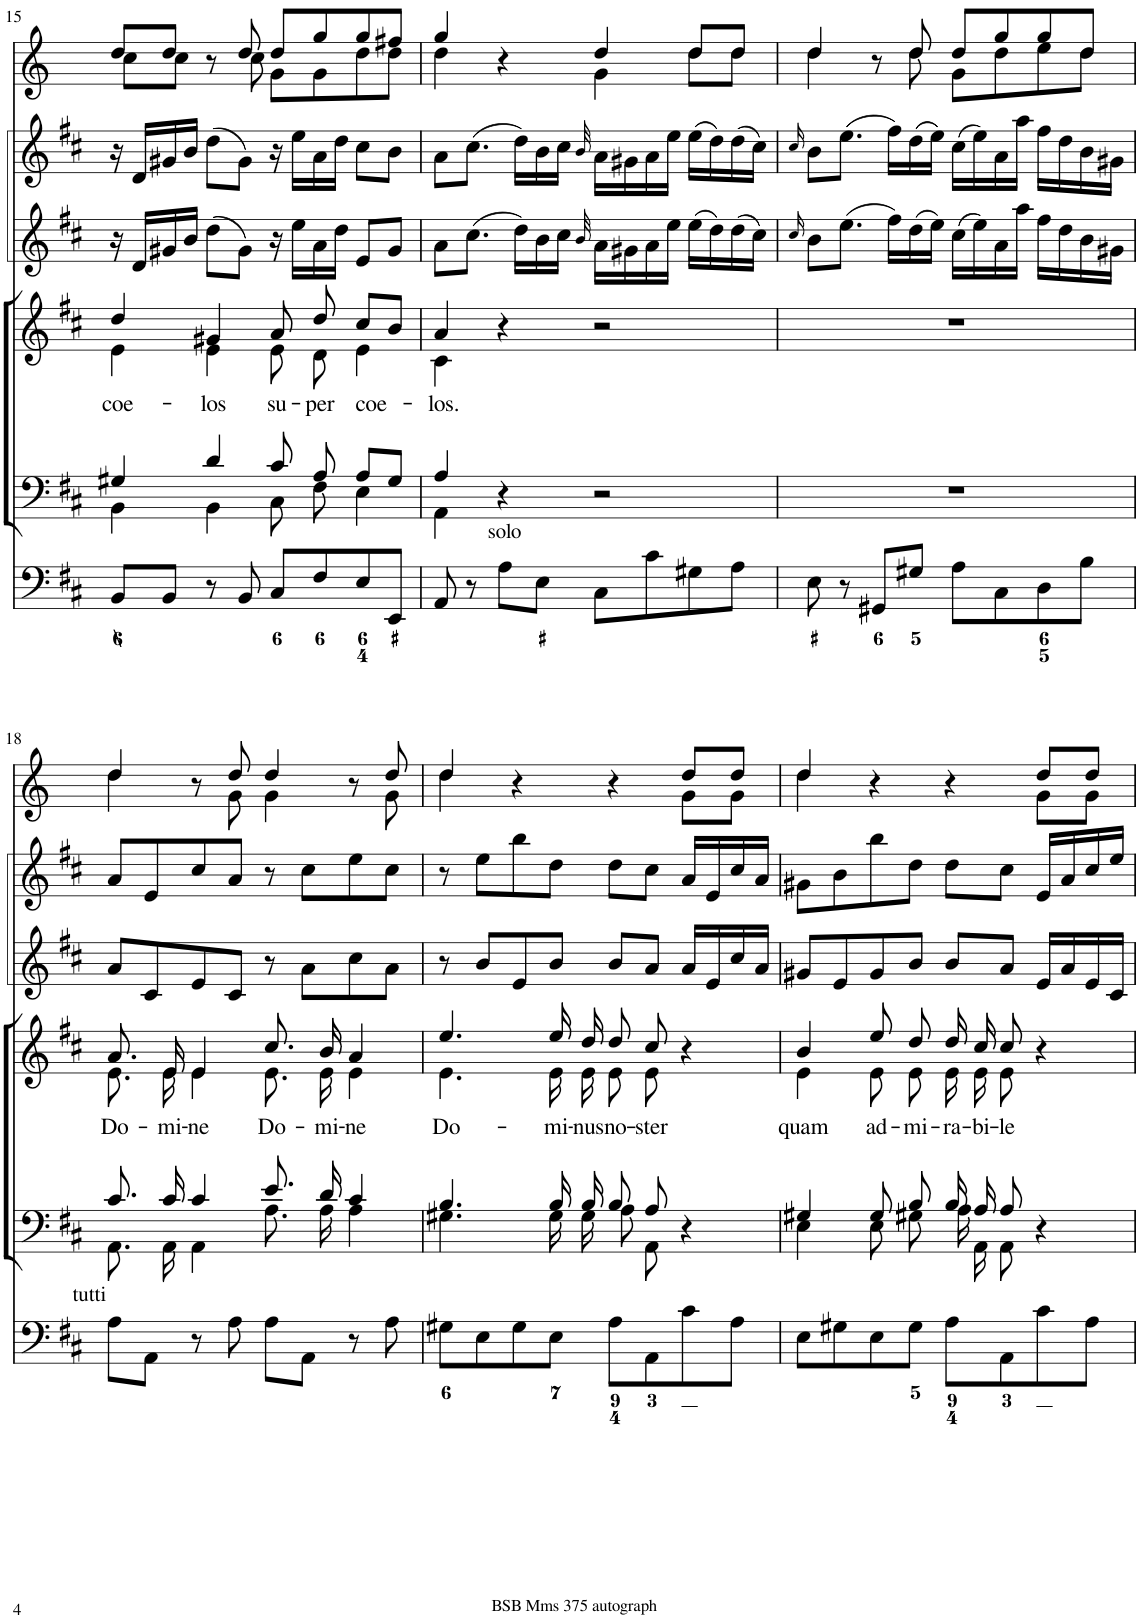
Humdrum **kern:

**kern	**kern	**kern	**text	**kern	**kern	**kern
*part6	*part5	*part4	*part4	*part3	*part2	*part1
*staff6	*staff5	*staff4	*staff4	*staff3	*staff2	*staff1
*I"Organ	*I"Voice	*I"Voice	*	*I"Violin	*I"Violini	*I"Corni in D
*	*	*	*	*I'Vln	*I'Vln	*
!!LO:PB:g=z
*clefF4	*clefF4	*clefG2	*	*clefG2	*clefG2	*clefG2
*	*	*	*	*	*	*Trd6c10
*k[f#c#]	*k[f#c#]	*k[f#c#]	*	*k[f#c#]	*k[f#c#]	*k[]
*M4/4	*M4/4	*M4/4	*	*M4/4	*M4/4	*M4/4
*met(c)	*met(c)	*met(c)	*	*met(c)	*met(c)	*met(c)
=15	=15	=15	=15	=15	=15	=15
*	*^	*	*	*	*	*
!	!	!	!	!LO:LY:b	!	!	!
*	*	*	*^	*	*	*	*^
8BB/L	4G#X/	4BB\	4dd/	4e\	coe-	16r	16r	8dd/L	8cc\L
.	.	.	.	.	.	16d/LL	16d/LL	.	.
8BB/J	.	.	.	.	.	16g#X/	16g#X/	8dd/J	8cc\J
.	.	.	.	.	.	16b/JJ	16b/JJ	.	.
!	!	!	!	!	!LO:LY:b	!	!	!	!
8r	4d/	4BB\	4g#X/	4e\	-los	(8dd\L	(8dd\L	8r	8ryy
8BB/	.	.	.	.	.	8g#\J)	8g#\J)	8dd/	8cc\
!	!	!	!	!	!LO:LY:b	!	!	!	!
8C#/L	8c#/	8C#\	8a/	8e\	su-	16r	16r	8dd/L	8g\L
.	.	.	.	.	.	16ee\LL	16ee\LL	.	.
!	!	!	!	!	!LO:LY:b	!	!	!	!
8F#/	8A/	8F#\	8dd/	8d\	-per	16a\	16a\	8gg/	8g\
.	.	.	.	.	.	16dd\JJ	16dd\JJ	.	.
!	!	!	!	!	!LO:LY:b	!	!	!	!
8E/	8A/L	4E\	8cc#/L	4e\	coe-	8e/L	8cc#\L	8gg/	8dd\
8EE/J	8G#/J	.	8b/J	.	.	8g#/J	8b\J	8ff#X/J	8dd\J
=16	=16	=16	=16	=16	=16	=16	=16	=16	=16
!	!	!	!	!	!LO:LY:b	!	!	!	!
8AA/	4A/	4AA\	4a/	4c#\	-los.	8a\L	8a\L	4gg/	4dd\
8r	.	.	.	.	.	(8.cc#\J	(8.cc#\J	.	.
!LO:TX:a:t=solo	!	!	!	!	!	!	!	!	!
8A\L	4r	2.ryy	4r	2.ryy	.	.	.	4r	4ryy
.	.	.	.	.	.	16dd\LL)	16dd\LL)	.	.
8E\J	.	.	.	.	.	16b\	16b\	.	.
.	.	.	.	.	.	16cc#\JJ	16cc#\JJ	.	.
.	.	.	.	.	.	32qb/	32qb/	.	.
8C#\L	2r	.	2r	.	.	16a\LL	16a\LL	4dd/	4g\
.	.	.	.	.	.	16g#X\	16g#X\	.	.
8c#\	.	.	.	.	.	16a\	16a\	.	.
.	.	.	.	.	.	16ee\JJ	16ee\JJ	.	.
8G#X\	.	.	.	.	.	(16ee\LL	(16ee\LL	8dd/L	8dd\L
.	.	.	.	.	.	16dd\)	16dd\)	.	.
8A\J	.	.	.	.	.	(16dd\	(16dd\	8dd/J	8dd\J
.	.	.	.	.	.	16cc#\JJ)	16cc#\JJ)	.	.
*	*v	*v	*	*	*	*	*	*	*
*	*	*v	*v	*	*	*	*	*
=17	=17	=17	=17	=17	=17	=17	=17
.	.	.	.	16qcc#/	16qcc#/	.	.
8E\	1r	1r	.	8b\L	8b\L	4dd/	4dd\
8r	.	.	.	(8.ee\J	(8.ee\J	.	.
8GG#X/L	.	.	.	.	.	8r	8ryy
.	.	.	.	16ff#\LL)	16ff#\LL)	.	.
8G#X/J	.	.	.	(16dd\	(16dd\	8dd/	8dd\
.	.	.	.	16ee\JJ)	16ee\JJ)	.	.
8A\L	.	.	.	(16cc#\LL	(16cc#\LL	8dd/L	8g\L
.	.	.	.	16ee\)	16ee\)	.	.
8C#\	.	.	.	16a\	16a\	8gg/	8dd\
.	.	.	.	16aa\JJ	16aa\JJ	.	.
8D\	.	.	.	16ff#\LL	16ff#\LL	8gg/	8ee\
.	.	.	.	16dd\	16dd\	.	.
8B\J	.	.	.	16b\	16b\	8dd/J	8dd\J
.	.	.	.	16g#X\JJ	16g#X\JJ	.	.
!!LO:LB:g=z	!!
=18	=18	=18	=18	=18	=18	=18	=18
*	*^	*	*	*	*	*	*
!LO:TX:a:t=tutti	!	!	!	!	!	!	!	!
!	!	!	!	!LO:LY:b	!	!	!	!
*	*	*	*^	*	*	*	*	*
8A\L	8.c#/	8.AA\	8.a/	8.e\	Do-	8a/L	8a/L	4dd/	4dd\
8AA\J	.	.	.	.	.	8c#/	8e/	.	.
!	!	!	!	!	!LO:LY:b	!	!	!	!
.	16c#/	16AA\	16e/	16e\	-mi-	.	.	.	.
!	!	!	!	!	!LO:LY:b	!	!	!	!
8r	4c#/	4AA\	4e/	4e\	-ne	8e/	8cc#/	8r	8ryy
8A\	.	.	.	.	.	8c#/J	8a/J	8dd/	8g\
!	!	!	!	!	!LO:LY:b	!	!	!	!
8A\L	8.e/	8.A\	8.cc#/	8.e\	Do-	8r	8r	4dd/	4g\
8AA\J	.	.	.	.	.	8a\L	8cc#\L	.	.
!	!	!	!	!	!LO:LY:b	!	!	!	!
.	16d/	16A\	16b/	16e\	-mi-	.	.	.	.
!	!	!	!	!	!LO:LY:b	!	!	!	!
8r	4c#/	4A\	4a/	4e\	-ne	8cc#\	8ee\	8r	8ryy
8A\	.	.	.	.	.	8a\J	8cc#\J	8dd/	8g\
=19	=19	=19	=19	=19	=19	=19	=19	=19	=19
!	!	!	!	!	!LO:LY:b	!	!	!	!
8G#X\L	4.B/	4.G#X\	4.ee/	4.e\	Do-	8r	8r	4dd/	4dd\
8E\	.	.	.	.	.	8b/L	8ee\L	.	.
8G#\	.	.	.	.	.	8e/	8bb\	4r	2ryy
!	!	!	!	!	!LO:LY:b	!	!	!	!
8E\J	16B/	16G#\	16ee/	16e\	-mi-	8b/J	8dd\J	.	.
!	!	!	!	!	!LO:LY:b	!	!	!	!
.	16B/	16G#\	16dd/	16e\	-nus	.	.	.	.
!	!	!	!	!	!LO:LY:b	!	!	!	!
8A\L	8B/	8A\	8dd/	8e\	no-	8b/L	8dd\L	4r	.
!	!	!	!	!	!LO:LY:b	!	!	!	!
8AA\	8A/	8AA\	8cc#/	8e\	-ster	8a/J	8cc#\J	.	.
8c#\	4r	4ryy	4r	4ryy	.	16a/LL	16a/LL	8dd/L	8g\L
.	.	.	.	.	.	16e/	16e/	.	.
8A\J	.	.	.	.	.	16cc#/	16cc#/	8dd/J	8g\J
.	.	.	.	.	.	16a/JJ	16a/JJ	.	.
=20	=20	=20	=20	=20	=20	=20	=20	=20	=20
!	!	!	!	!	!LO:LY:b	!	!	!	!
8E\L	4G#X/	4E\	4b/	4e\	quam	8g#X/L	8g#X\L	4dd/	4dd\
8G#X\	.	.	.	.	.	8e/	8b\	.	.
!	!	!	!	!	!LO:LY:b	!	!	!	!
8E\	8G#/	8E\	8ee/	8e\	ad-	8g#/	8bb\	4r	2ryy
!	!	!	!	!	!LO:LY:b	!	!	!	!
8G#\J	8B/	8G#X\	8dd/	8e\	-mi-	8b/J	8dd\J	.	.
!	!	!	!	!	!LO:LY:b	!	!	!	!
8A\L	16B/	16A\	16dd/	16e\	-ra-	8b/L	8dd\L	4r	.
!	!	!	!	!	!LO:LY:b	!	!	!	!
.	16A/	16AA\	16cc#/	16e\	-bi-	.	.	.	.
!	!	!	!	!	!LO:LY:b	!	!	!	!
8AA\	8A/	8AA\	8cc#/	8e\	-le	8a/J	8cc#\J	.	.
8c#\	4r	4ryy	4r	4ryy	.	16e/LL	16e/LL	8dd/L	8g\L
.	.	.	.	.	.	16a/	16a/	.	.
8A\J	.	.	.	.	.	16e/	16cc#/	8dd/J	8g\J
.	.	.	.	.	.	16c#/JJ	16ee/JJ	.	.
*	*v	*v	*	*	*	*	*	*v	*v
*	*	*v	*v	*	*	*	*
=	=	=	=	=	=	=
*-	*-	*-	*-	*-	*-	*-
